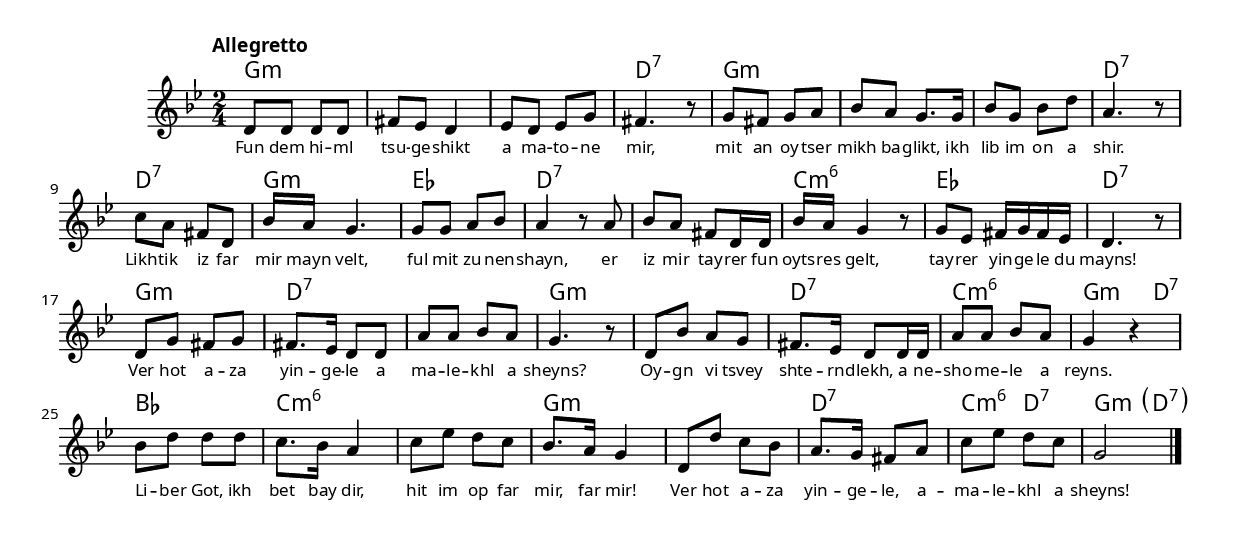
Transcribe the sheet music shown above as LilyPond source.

\version "2.18.2"
\language "english"
\include "../../../../templates/preamble.ly"

mel = \relative d'{
  d8 d d d |
  fs ef d4 |
  ef8 d ef g |
  fs4. r8 |
  g fs g a |
  bf a g8. g16 |
  bf8 g bf d |
  a4. r8 |
  c a fs d |
  bf'16 a g4. |
  g8 g a bf |
  a4 r8 a |
  bf a fs d16 d |
  bf' a g4 r8 |
  g8 ef fs16 g fs ef |
  d4. r8 |
  d8 g fs g fs8. ef16 d8 d |
  a' a bf a |
  g4. r8 |
  d8 bf' a g |
  fs8. ef16 d8 d16 d |
  a'8 a bf a |
  g4 r |
  bf8 d d d |
  c8. bf16 a4 |
  c8 ef d c |
  bf8. a16 g4 |
  d8 d' c bf  |
  a8. g16 fs8 a |
  c ef d c |
  g2 |
}
acc = \chordmode { 
  g2:m |
  g2:m |
  g2:m |
  d2:7 |
  g:m |
  g:m |
  g:m |
  d:7 |
  d:7 |
  g:m |
  ef: |
  d:7 |
  d:7 |
  c:m6 |
  ef: |
  d:7 |
  g:m |
  d:7 |
  d:7 |
  g:m |
  g:m |
  d:7 |
  c:m6 |
  g4.:m d8:7 |
  bf2: |
  c:m6 |
  c:m6 |
  g:m |
  g:m |
  d:7 |
  c4:m6 d:7 |
  g4.:m \parenthesize d8:7
}

\score {
  <<
    \new ChordNames {
        \acc

        }
    \new Staff {
      \clef treble
      \key g \minor
      \time 2/4
      \tempo Allegretto
      \new Voice = "melody" {
        \mel
        \bar "|."
      }
    }
    \new Lyrics \lyricsto "melody" {
      Fun dem hi -- ml tsu -- ge -- shikt
      a ma -- to -- ne mir,
      mit an oy -- tser mikh ba -- glikt,
      ikh lib im on a shir.
      
      Likh -- tik iz far mir mayn velt,
      ful mit zu -- nen -- shayn,
      er iz mir tay -- rer fun oyts -- res gelt,
      tay -- rer yin -- ge -- le du mayns!
      
      Ver hot a -- za yin -- ge -- le 
      a ma -- le -- khl a sheyns?
      Oy -- gn vi tsvey shte -- rn -- dlekh,
      a ne -- sho -- me -- le a reyns.
      
      Li -- ber Got, ikh bet bay dir,
      hit im op far mir, far mir!
      Ver hot a -- za yin -- ge -- le,
      a -- ma -- le -- khl a sheyns!
    }
  >>
}
